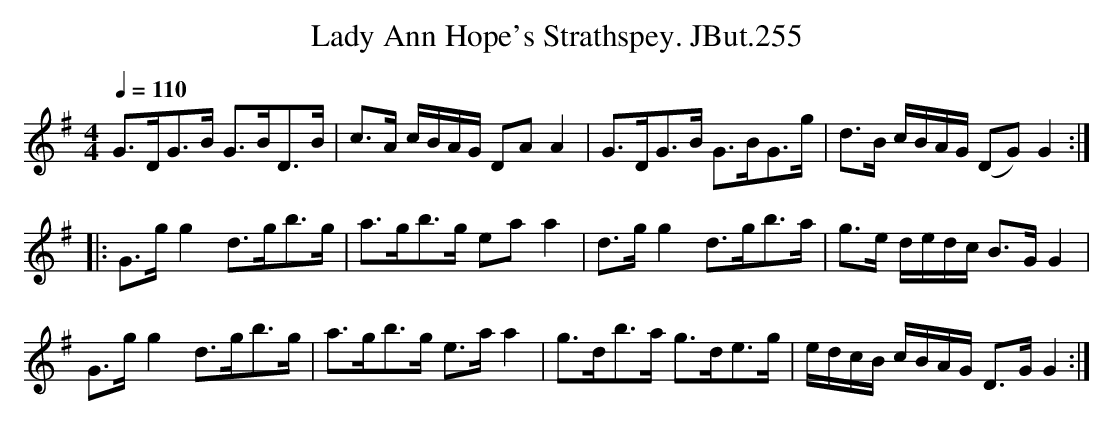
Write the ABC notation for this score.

X:1
T:Lady Ann Hope's Strathspey. JBut.255
M:4/4
L:1/8
Q:1/4=110
K:G
G>DG>B G>BD>B|c>A c/B/A/G/ DAA2|G>DG>B G>BG>g|d>B c/B/A/G/ (DG)G2 :|
|:G>gg2d>gb>g|a>gb>g eaa2|d>gg2d>gb>a|g>e d/e/d/c/ B>GG2|
G>gg2 d>gb>g|a>gb>g e>aa2|g>db>a g>de>g|e/d/c/B/ c/B/A/G/ D>GG2:|
